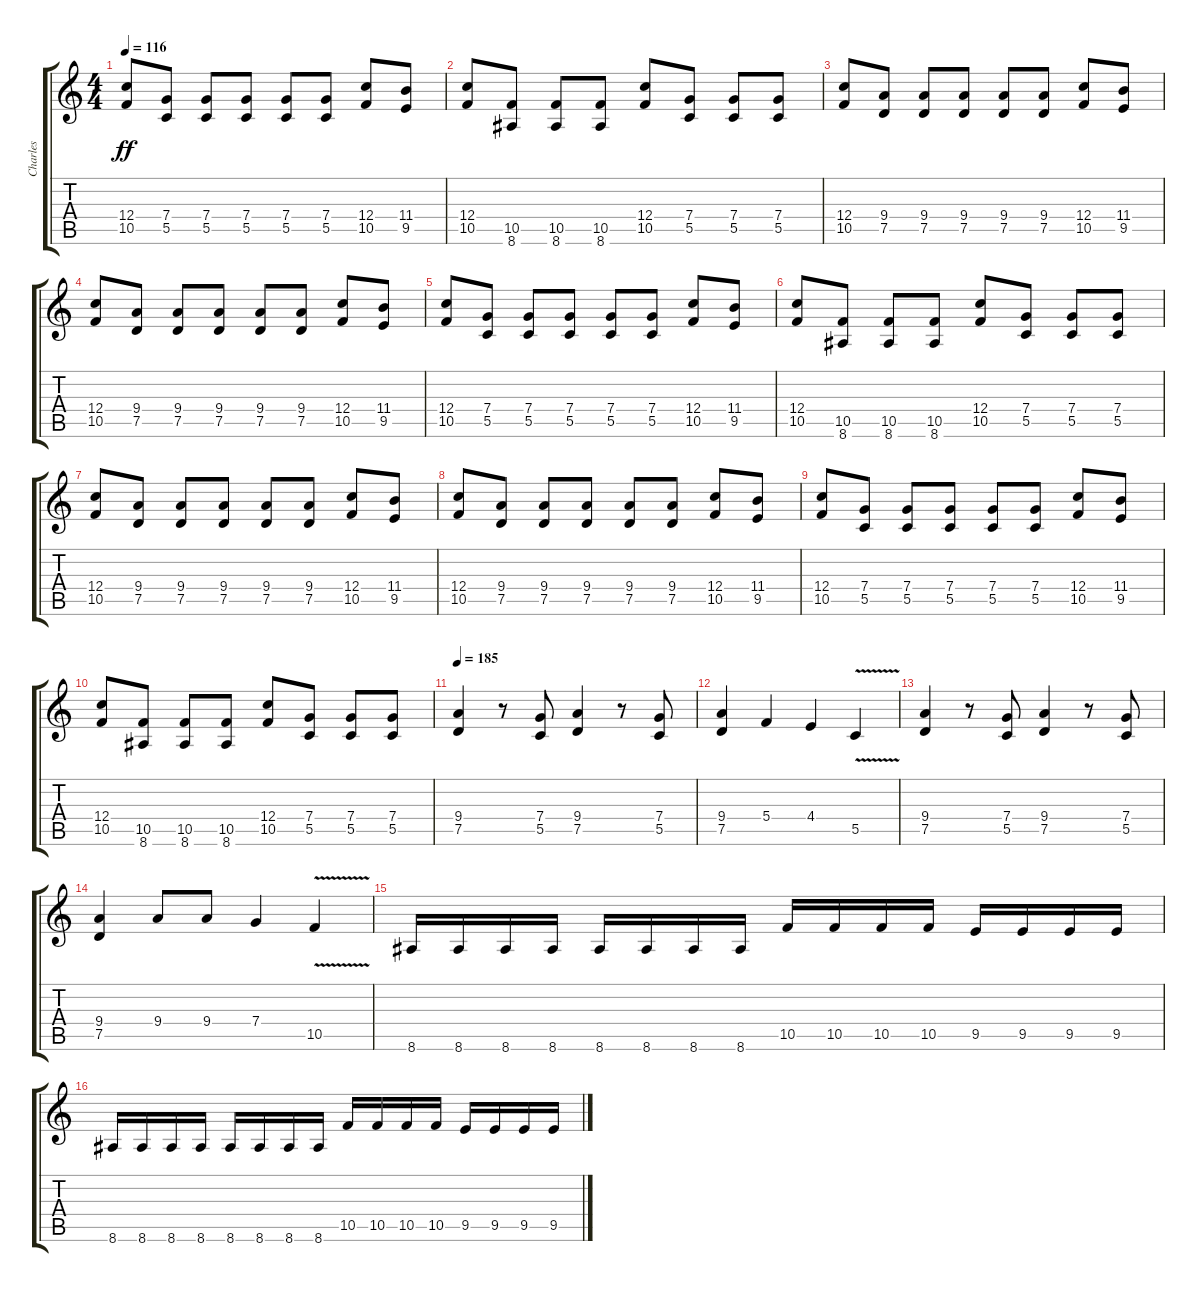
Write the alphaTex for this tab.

\track ("Charles" "Charles") {instrument distortionguitar}
\staff {score tabs}
\tuning (D4 A3 F3 C3 G2 D2) {hide}
\ts (4 4)
\tempo 116
\clef g2
\ks c
(12.4 10.5).8{dy ff} (7.4 5.5).8 (7.4 5.5).8 (7.4 5.5).8 (7.4 5.5).8 (7.4 5.5).8 (12.4 10.5).8 (11.4 9.5).8 |
(12.4 10.5).8 (10.5 8.6).8 (10.5 8.6).8 (10.5 8.6).8 (12.4 10.5).8 (7.4 5.5).8 (7.4 5.5).8 (7.4 5.5).8 |
(12.4 10.5).8 (9.4 7.5).8 (9.4 7.5).8 (9.4 7.5).8 (9.4 7.5).8 (9.4 7.5).8 (12.4 10.5).8 (11.4 9.5).8 |
(12.4 10.5).8 (9.4 7.5).8 (9.4 7.5).8 (9.4 7.5).8 (9.4 7.5).8 (9.4 7.5).8 (12.4 10.5).8 (11.4 9.5).8 |
(12.4 10.5).8 (7.4 5.5).8 (7.4 5.5).8 (7.4 5.5).8 (7.4 5.5).8 (7.4 5.5).8 (12.4 10.5).8 (11.4 9.5).8 |
(12.4 10.5).8 (10.5 8.6).8 (10.5 8.6).8 (10.5 8.6).8 (12.4 10.5).8 (7.4 5.5).8 (7.4 5.5).8 (7.4 5.5).8 |
(12.4 10.5).8 (9.4 7.5).8 (9.4 7.5).8 (9.4 7.5).8 (9.4 7.5).8 (9.4 7.5).8 (12.4 10.5).8 (11.4 9.5).8 |
(12.4 10.5).8 (9.4 7.5).8 (9.4 7.5).8 (9.4 7.5).8 (9.4 7.5).8 (9.4 7.5).8 (12.4 10.5).8 (11.4 9.5).8 |
(12.4 10.5).8 (7.4 5.5).8 (7.4 5.5).8 (7.4 5.5).8 (7.4 5.5).8 (7.4 5.5).8 (12.4 10.5).8 (11.4 9.5).8 |
(12.4 10.5).8 (10.5 8.6).8 (10.5 8.6).8 (10.5 8.6).8 (12.4 10.5).8 (7.4 5.5).8 (7.4 5.5).8 (7.4 5.5).8 |
\tempo 185
(9.4 7.5).4 r.8 (7.4 5.5).8 (9.4 7.5).4 r.8 (7.4 5.5).8 |
(9.4 7.5).4 5.4.4 4.4.4 5.5{v}.4 |
(9.4 7.5).4 r.8 (7.4 5.5).8 (9.4 7.5).4 r.8 (7.4 5.5).8 |
(9.4 7.5).4 9.4.8 9.4.8 7.4.4 10.5{v}.4 |
8.6.16 8.6.16 8.6.16 8.6.16 8.6.16 8.6.16 8.6.16 8.6.16 10.5.16 10.5.16 10.5.16 10.5.16 9.5.16 9.5.16 9.5.16 9.5.16 |
8.6.16 8.6.16 8.6.16 8.6.16 8.6.16 8.6.16 8.6.16 8.6.16 10.5.16 10.5.16 10.5.16 10.5.16 9.5.16 9.5.16 9.5.16 9.5.16
